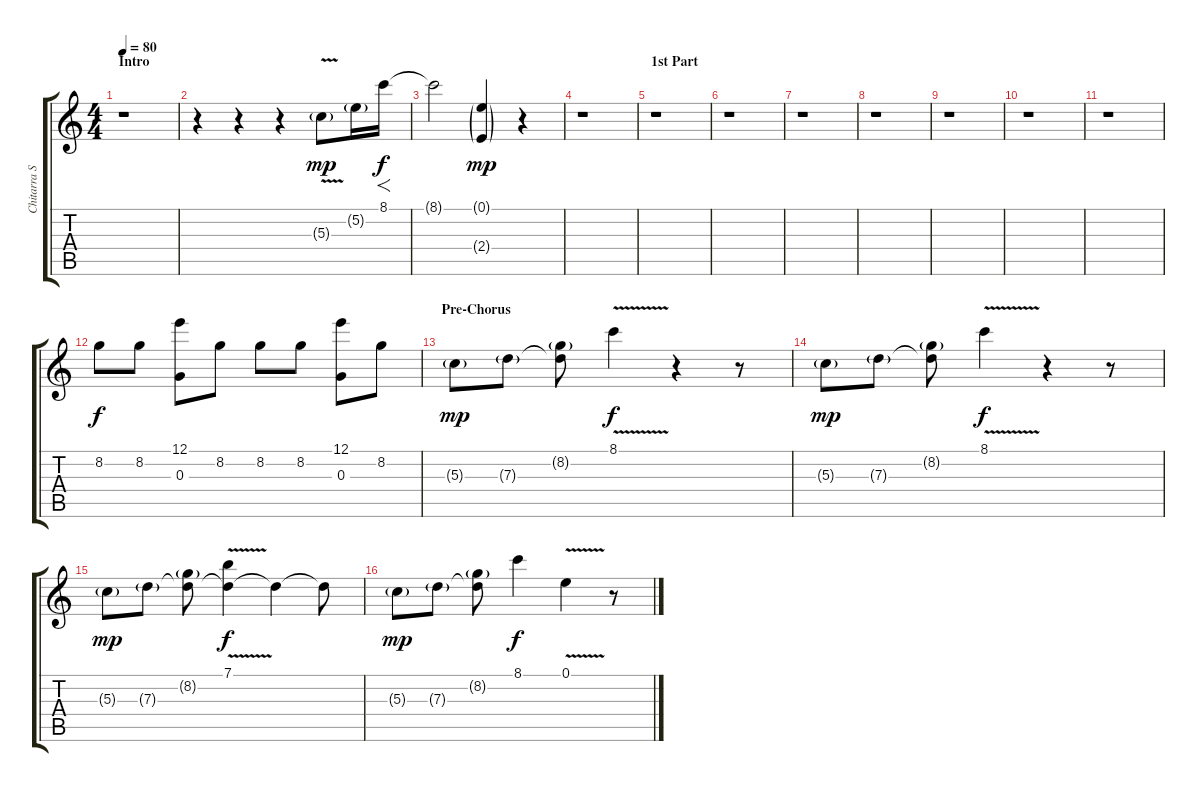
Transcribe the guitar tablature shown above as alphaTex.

\track ("Chitarra Sottofondo" "Chitarra S") {instrument acousticguitarnylon}
\staff {score tabs}
\tuning (E4 B3 G3 D3 A2 E2) {hide}
\ts (4 4)
\section ("" "Intro")
\tempo 80
\clef g2
\ks c
r.1{dy mp instrument acousticguitarnylon} |
r.4{volume 10 instrument distortionguitar} r.4 r.4 5.3{v g}.8 5.2{g}.16 8.1.16{f dy f} |
8.1{t}.2 (0.1{g} 2.4{g}).4{dy mp} r.4 |
r.1 |
\section ("" "1st Part")
r.1 |
r.1 |
r.1 |
r.1 |
r.1 |
r.1 |
r.1 |
8.2.8{dy f volume 12 instrument acousticguitarsteel} 8.2.8 (12.1 0.3).8 8.2.8 8.2.8 8.2.8 (12.1 0.3).8 8.2.8 |
\section ("" "Pre-Chorus")
5.3{g}.8{dy mp volume 13 instrument electricguitarjazz} 7.3{g}.8 (8.2{g} 7.3{t}).8 8.1{v}.4{dy f} r.4 r.8 |
5.3{g}.8{dy mp} 7.3{g}.8 (8.2{g} 7.3{t}).8 8.1{v}.4{dy f} r.4 r.8 |
5.3{g}.8{dy mp} 7.3{g}.8 (8.2{g} 7.3{t}).8 (7.1{v} 7.3{t}).4{dy f} 7.3{t}.4 7.3{t}.8 |
5.3{g}.8{dy mp} 7.3{g}.8 (8.2{g} 7.3{t}).8 8.1.4{dy f} 0.1{v}.4 r.8
